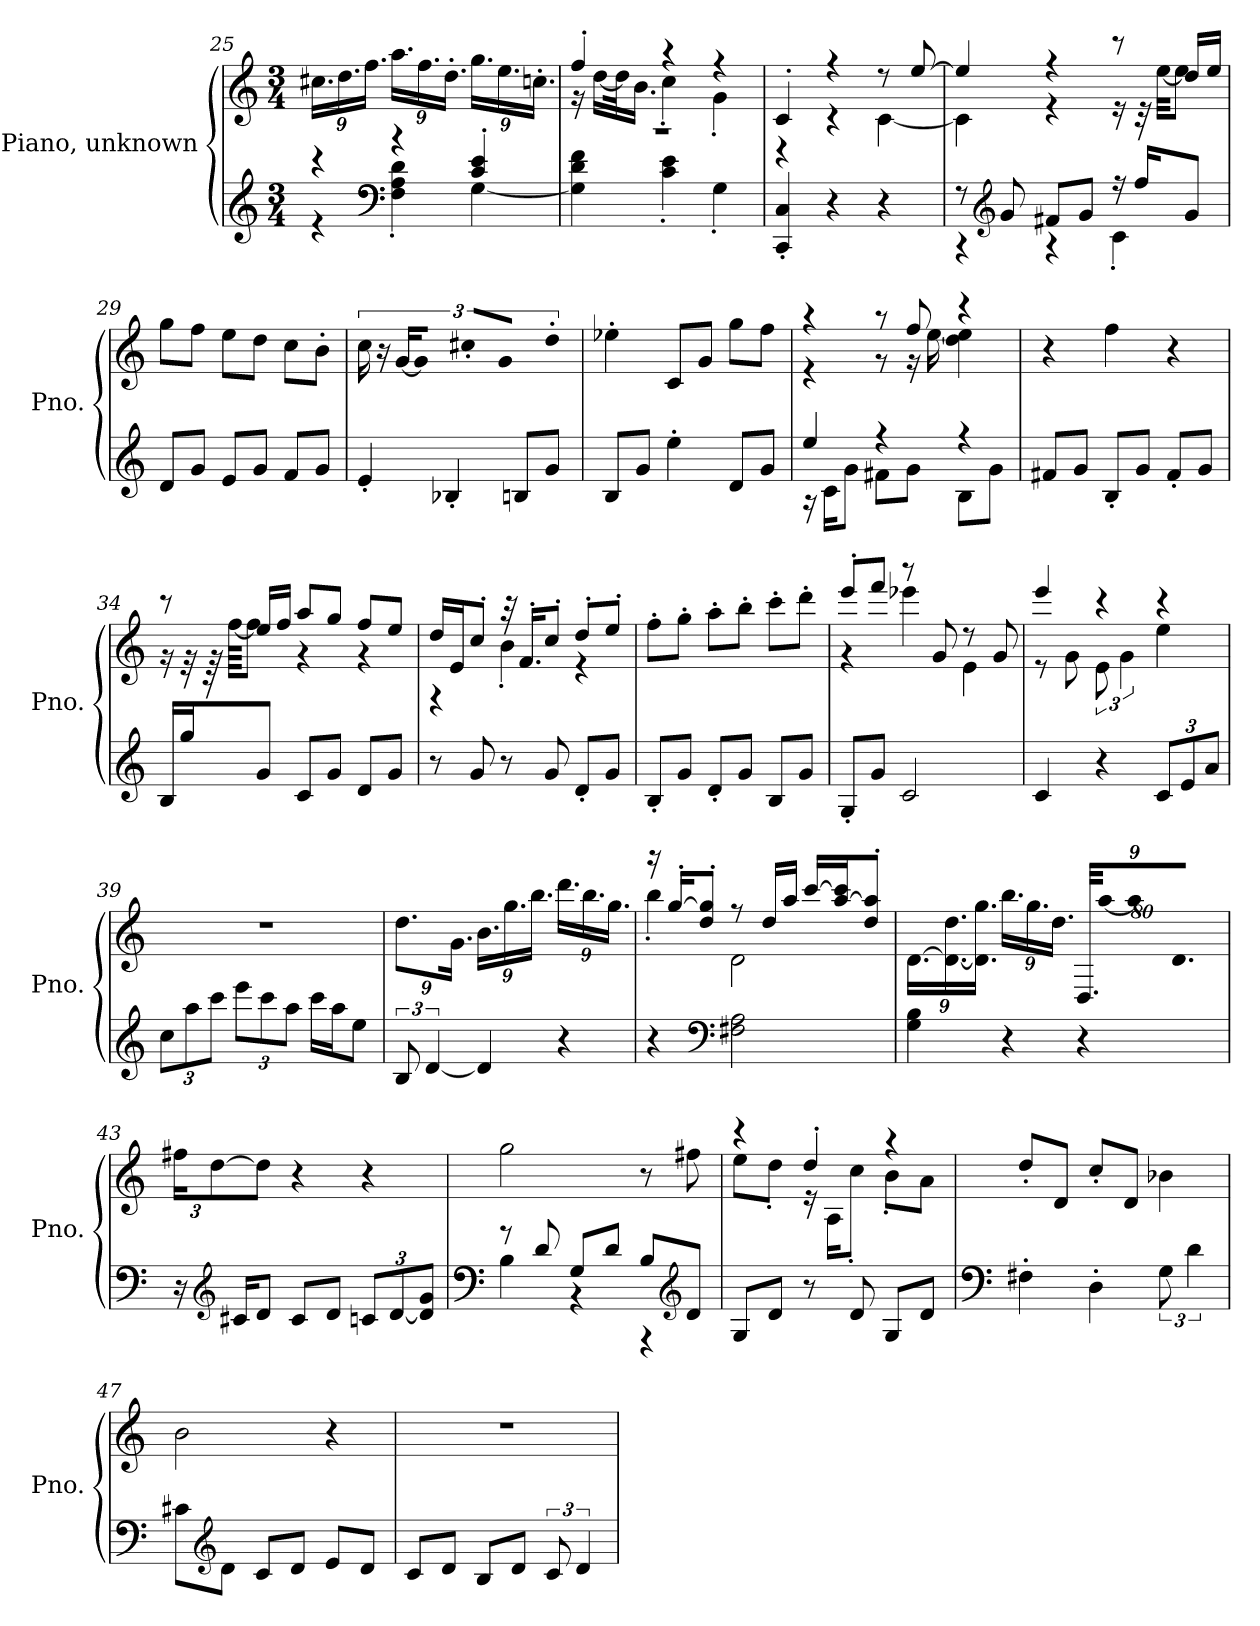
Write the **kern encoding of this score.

**kern	**kern
*part1	*part1
*staff2	*staff1
*I"Piano, unknown	*
*I'Pno.	*
*clefG2	*clefG2
*k[]	*k[]
*M3/4	*M3/4
=25	=25
*^	*
*	*	*Xbrackettup
4r	4r	18.cc#X\LL
.	.	18.dd\
.	.	18.ff\JJ
*clefF4	*	*
4r	4F\' 4A\' 4d\'	18.aa\LL
.	.	18.ff\
.	.	18.dd'\JJ
4c/' 4e/'	[4G\	18.gg\LL
.	.	18.ee\
.	.	18.ccn'\JJ
=26	=26	=26
*	*	*^
2.r	4G\] 4d\ 4f\	4ff'/	16r
.	.	.	[16dd\LL
.	.	.	32dd\K]
.	.	.	16.b\JJ
.	4c\' 4e\'	4r	4cc'\
.	4G'\	4r	4g'\
*v	*v	*	*
=27	=27	=27
4CC/' 4C/'	4c'/	4r
4r	4r	4r
4r	8r	[4c\
.	[8ee/	.
!!LO:LB:g=z	!!
=28	=28	=28
*^	*	*
8r	4r	4ee/]	4c\]
*clefG2	*	*	*
8g/	.	.	.
8f#X/L	4r	4r	4r
8g/J	.	.	.
16r	4c'\	8r	16r
16ff/KL	.	.	32r
.	.	.	[32ee\KKL
8g/J	.	16dd/LL	8ee\J]
.	.	16ee/JJ	.
*v	*v	*	*
*	*v	*v
=29	=29
8d/L	8gg\L
8g/J	8ff\J
8e/L	8ee\L
8g/J	8dd\J
8f/L	8cc\L
8g/J	8b'\J
=30	=30
*	*brackettup
4e'/	24cc\
.	24r
.	[24g/KL
.	8g/J]
4B-X'/	8cc#X'/L
.	8g/J
8Bn/L	4dd'\
8g/J	.
=31	=31
8B/L	4ee-X'\
8g/J	.
4ee'\	8c/L
.	8g/J
8d/L	8gg\L
8g/J	8ff\J
!!LO:LB:g=z
=32	=32
*^	*^
4ee/	16r	4r	4r
.	16c\KL	.	.
.	8g\J	.	.
4r	8f#X\L	8r	8r
.	8g\J	8ff/	16r
.	.	.	[16ee\
4r	8B\L	4r	4dd\ 4ee\]
.	8g\J	.	.
*v	*v	*	*
*	*v	*v
=33	=33
8f#X/L	4r
8g/J	.
8B'/L	4ff\
8g/J	.
8f#'/L	4r
8g/J	.
=34	=34
*	*^
16B/LL	8r	16r
16gg/J	.	32r
.	.	64r
.	.	[64ff\KKKL
8g/J	16ee/LL	8ff\J]
.	16ff/JJ	.
8c/L	8aa/L	4r
8g/J	8gg/J	.
8d/L	8ff/L	4r
8g/J	8ee/J	.
=35	=35	=35
8r	16dd/LL	4r
.	16e/J	.
8g/	8cc'/J	.
8r	32r	4b'\
.	16.f'/KL	.
8g/	8cc'/J	.
8d'/L	8dd'/L	4r
8g/J	8ee'/J	.
*	*v	*v
!!LO:LB:g=z
=36	=36
8B'/L	8ff'\L
8g/J	8gg'\J
8d'/L	8aa'\L
8g/J	8bb'\J
8B/L	8ccc'\L
8g/J	8ddd'\J
=37	=37
*	*^
8G'/L	8eee'/L	4r
8g/J	8fff/J	.
2c/	8r	4eee-X\
.	8g/	.
.	8r	4e\
.	8g/	.
=38	=38	=38
4c/	4eee/	8r
.	.	8g\
4r	4r	12e\
.	.	6g\
*Xbrackettup	*	*
12c/L	4r	4ee\
12e/	.	.
12a/J	.	.
*	*v	*v
=39	=39
12cc\L	2.r
12aa\	.
12ccc\J	.
12eee\L	.
12ccc\	.
12aa\J	.
16ccc\LL	.
16aa\J	.
8ee\J	.
!!LO:LB:g=z
=40	=40
*brackettup	*Xbrackettup
12B/	9.dd\L
[6d/	.
.	18.g\Jk
4d/]	18.b\LL
.	18.gg\
.	18.bb\JJ
4r	18.ddd\LL
.	18.bb\
.	18.gg\JJ
=41	=41
*	*^
4r	16r	4bb'\
.	[16gg'/KL	.
.	8dd/' 8gg/]'J	.
*clefF4	*	*
2F#X\ 2A\	8r	2d\
.	16dd/LL	.
.	16aa/JJ	.
.	[16ccc/LL	.
.	[16aa/ 16ccc/]J	.
.	8dd/' 8aa/]'J	.
*	*v	*v
=42	=42
4G\ 4B\	[18.d\LL
.	18.d\_ 18.dd\
.	18.d\] 18.gg\JJ
4r	18.bb\LL
.	18.gg\
.	18.dd\JJ
4r	36.D/KKL
!	!LO:N:vis=8
.	[640%71aa/
!	!LO:N:vis=64
.	640%9aa/KKL]
.	18.d/JJ
!!LO:LB:g=z
=43	=43
16r	24ff#X\KL
.	[12dd\
*clefG2	*
16c#X/KL	.
8d/J	8dd\J]
8c#/L	4r
8d/J	.
*Xbrackettup	*
12cn/L	4r
[12d/	.
12d/] 12g/J	.
=44	=44
*clefF4	*
*^	*
8r	4B\	2gg\
8d/	.	.
8G/L	4r	.
8d/J	.	.
8B/L	4r	8r
*clefG2	*	*
8d/J	.	8ff#X\
*v	*v	*
=45	=45
*	*^
8G/L	4r	8ee\L
8d/J	.	8dd'\J
8r	4dd'/	16r
.	.	16A\KL
8d/	.	8cc'\J
8G/L	4r	8b'\L
8d/J	.	8a\J
*	*v	*v
=46	=46
*clefF4	*
4F#X'\	8dd'/L
.	8d/J
4D'\	8cc'/L
.	8d/J
*brackettup	*
12G\	4b-X\
6d\	.
!!LO:PB:g=z
=47	=47
8c#X\L	2b\
*clefG2	*
8d\J	.
8c#/L	.
8d/J	.
8e/L	4r
8d/J	.
=48	=48
8c/L	2.r
8d/J	.
8B/L	.
8d/J	.
12c/	.
6d/	.
=	=
*-	*-
